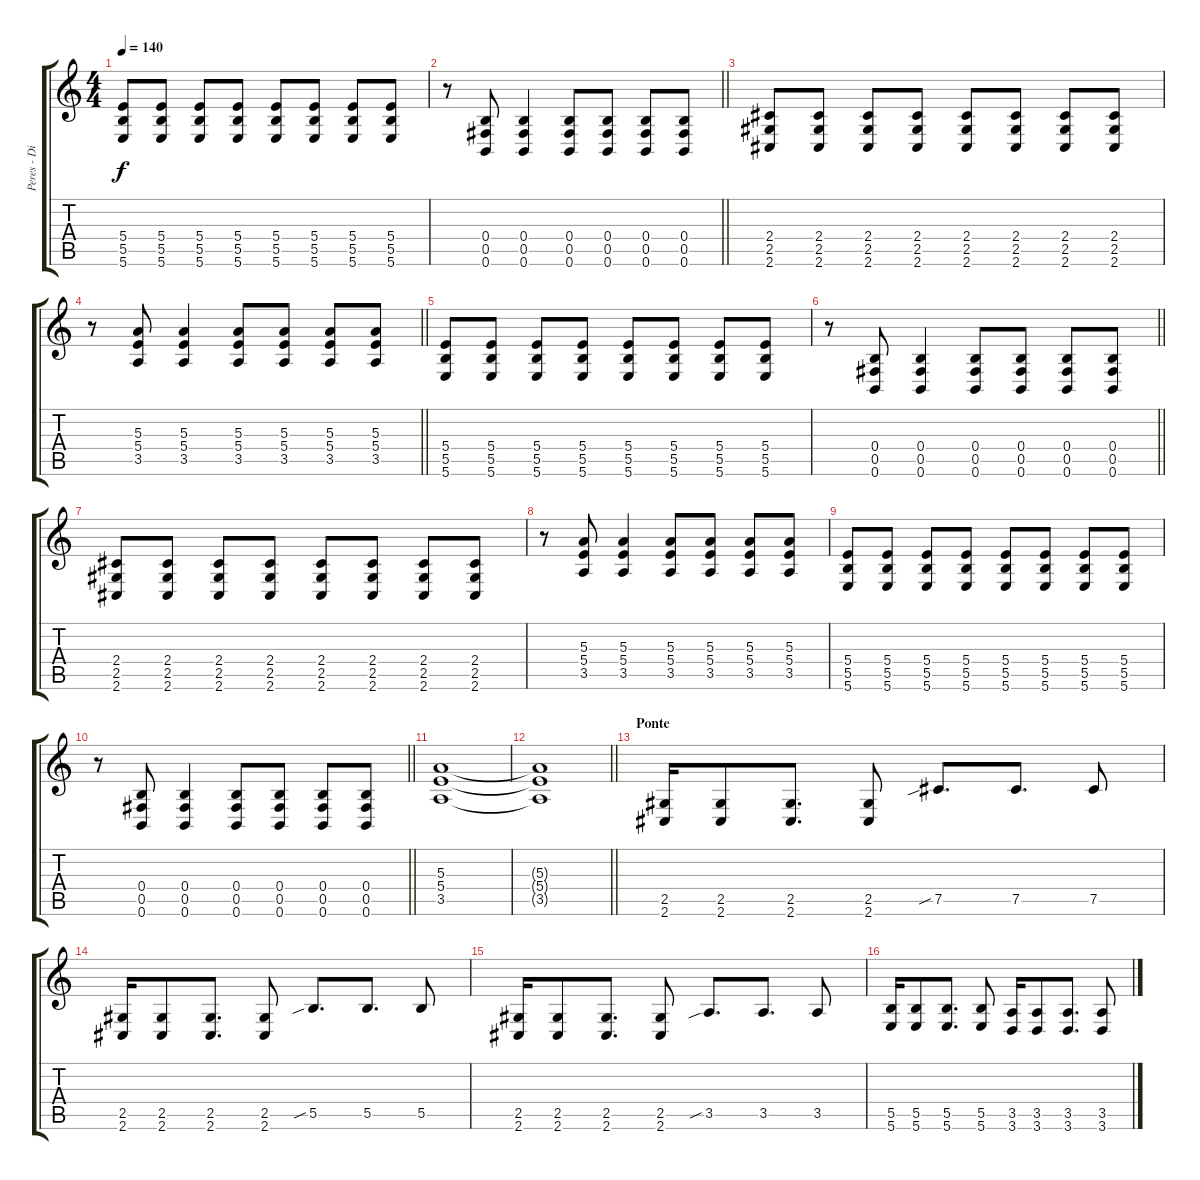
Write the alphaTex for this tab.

\track ("Peres - Distorção" "Peres - Di") {instrument distortionguitar}
\staff {score tabs}
\tuning (Db4 Ab3 E3 B2 Gb2 B1) {hide}
\ts (4 4)
\tempo 140
\clef g2
\ks c
(5.4 5.5 5.6).8{dy f} (5.4 5.5 5.6).8 (5.4 5.5 5.6).8 (5.4 5.5 5.6).8 (5.4 5.5 5.6).8 (5.4 5.5 5.6).8 (5.4 5.5 5.6).8 (5.4 5.5 5.6).8 |
\barLineRight lightlight
r.8 (0.4 0.5 0.6).8 (0.4 0.5 0.6).4 (0.4 0.5 0.6).8 (0.4 0.5 0.6).8 (0.4 0.5 0.6).8 (0.4 0.5 0.6).8 |
(2.4 2.5 2.6).8 (2.4 2.5 2.6).8 (2.4 2.5 2.6).8 (2.4 2.5 2.6).8 (2.4 2.5 2.6).8 (2.4 2.5 2.6).8 (2.4 2.5 2.6).8 (2.4 2.5 2.6).8 |
\barLineRight lightlight
r.8 (5.3 5.4 3.5).8 (5.3 5.4 3.5).4 (5.3 5.4 3.5).8 (5.3 5.4 3.5).8 (5.3 5.4 3.5).8 (5.3 5.4 3.5).8 |
(5.4 5.5 5.6).8 (5.4 5.5 5.6).8 (5.4 5.5 5.6).8 (5.4 5.5 5.6).8 (5.4 5.5 5.6).8 (5.4 5.5 5.6).8 (5.4 5.5 5.6).8 (5.4 5.5 5.6).8 |
\barLineRight lightlight
r.8 (0.4 0.5 0.6).8 (0.4 0.5 0.6).4 (0.4 0.5 0.6).8 (0.4 0.5 0.6).8 (0.4 0.5 0.6).8 (0.4 0.5 0.6).8 |
(2.4 2.5 2.6).8 (2.4 2.5 2.6).8 (2.4 2.5 2.6).8 (2.4 2.5 2.6).8 (2.4 2.5 2.6).8 (2.4 2.5 2.6).8 (2.4 2.5 2.6).8 (2.4 2.5 2.6).8 |
r.8 (5.3 5.4 3.5).8 (5.3 5.4 3.5).4 (5.3 5.4 3.5).8 (5.3 5.4 3.5).8 (5.3 5.4 3.5).8 (5.3 5.4 3.5).8 |
(5.4 5.5 5.6).8 (5.4 5.5 5.6).8 (5.4 5.5 5.6).8 (5.4 5.5 5.6).8 (5.4 5.5 5.6).8 (5.4 5.5 5.6).8 (5.4 5.5 5.6).8 (5.4 5.5 5.6).8 |
\barLineRight lightlight
r.8 (0.4 0.5 0.6).8 (0.4 0.5 0.6).4 (0.4 0.5 0.6).8 (0.4 0.5 0.6).8 (0.4 0.5 0.6).8 (0.4 0.5 0.6).8 |
\section ("" "")
(5.3 5.4 3.5).1 |
\barLineRight lightlight
(5.3{t} 5.4{t} 3.5{t}).1 |
\section ("" "Ponte")
(2.5 2.6).16 (2.5 2.6).8 (2.5 2.6).8{d} (2.5 2.6).8 7.5{sib}.8{d} 7.5.8{d} 7.5.8 |
(2.5 2.6).16 (2.5 2.6).8 (2.5 2.6).8{d} (2.5 2.6).8 5.5{sib}.8{d} 5.5.8{d} 5.5.8 |
(2.5 2.6).16 (2.5 2.6).8 (2.5 2.6).8{d} (2.5 2.6).8 3.5{sib}.8{d} 3.5.8{d} 3.5.8 |
(5.5 5.6).16 (5.5 5.6).8 (5.5 5.6).8{d} (5.5 5.6).8 (3.5 3.6).16 (3.5 3.6).8 (3.5 3.6).8{d} (3.5 3.6).8
